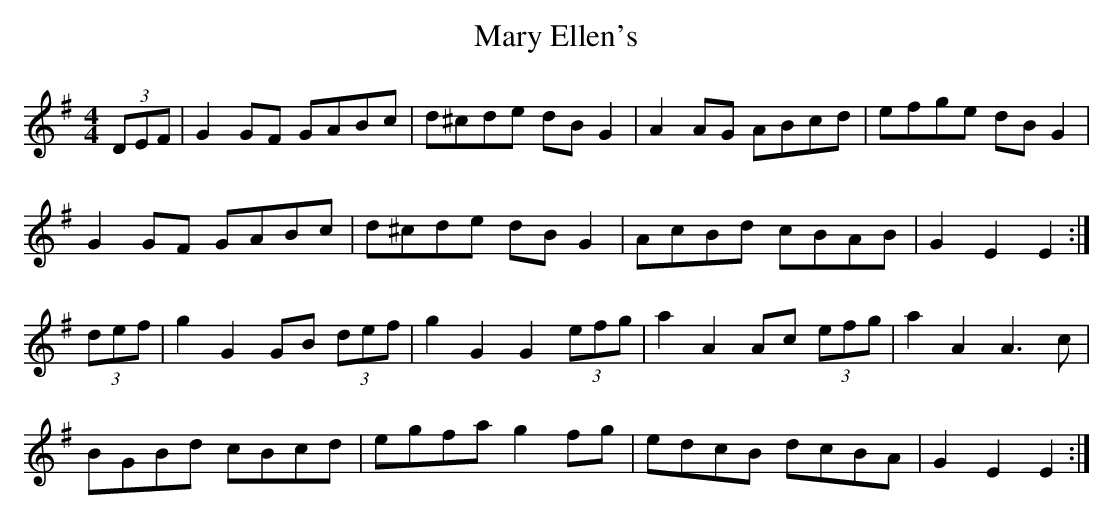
X:1
T: Mary Ellen's
L: 1/8
M: 4/4
K: Em
(3DEF|G2 GF GABc|d^cde dB G2|A2 AG ABcd|efge dB G2|
G2 GF GABc|d^cde dB G2|AcBd cBAB|G2 E2 E2 :|
(3def|g2 G2 GB (3def|g2 G2 G2 (3efg|a2 A2 Ac (3efg|\
a2 A2 A3c|
BGBd cBcd|egfa g2 fg|edcB dcBA|G2 E2 E2 :|
